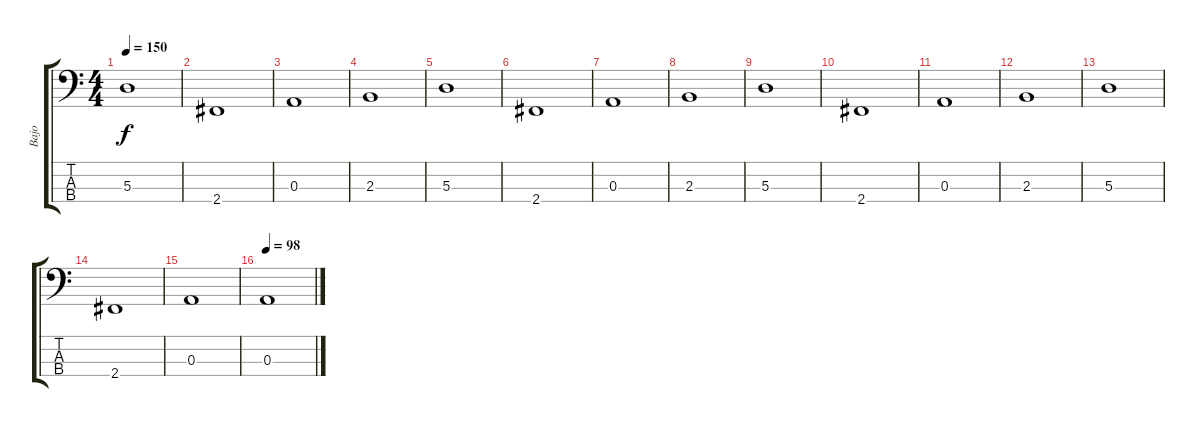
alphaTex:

\track ("Bajo" "Bajo") {instrument electricbasspick}
\staff {score tabs}
\tuning (G2 D2 A1 E1) {hide}
\ts (4 4)
\tempo 150
\clef f4
\ks c
5.3.1{dy f} |
2.4.1 |
0.3.1 |
2.3.1 |
5.3.1 |
2.4.1 |
0.3.1 |
2.3.1 |
5.3.1 |
2.4.1 |
0.3.1 |
2.3.1 |
5.3.1 |
2.4.1 |
0.3.1 |
\tempo 98
0.3.1{volume 0}
